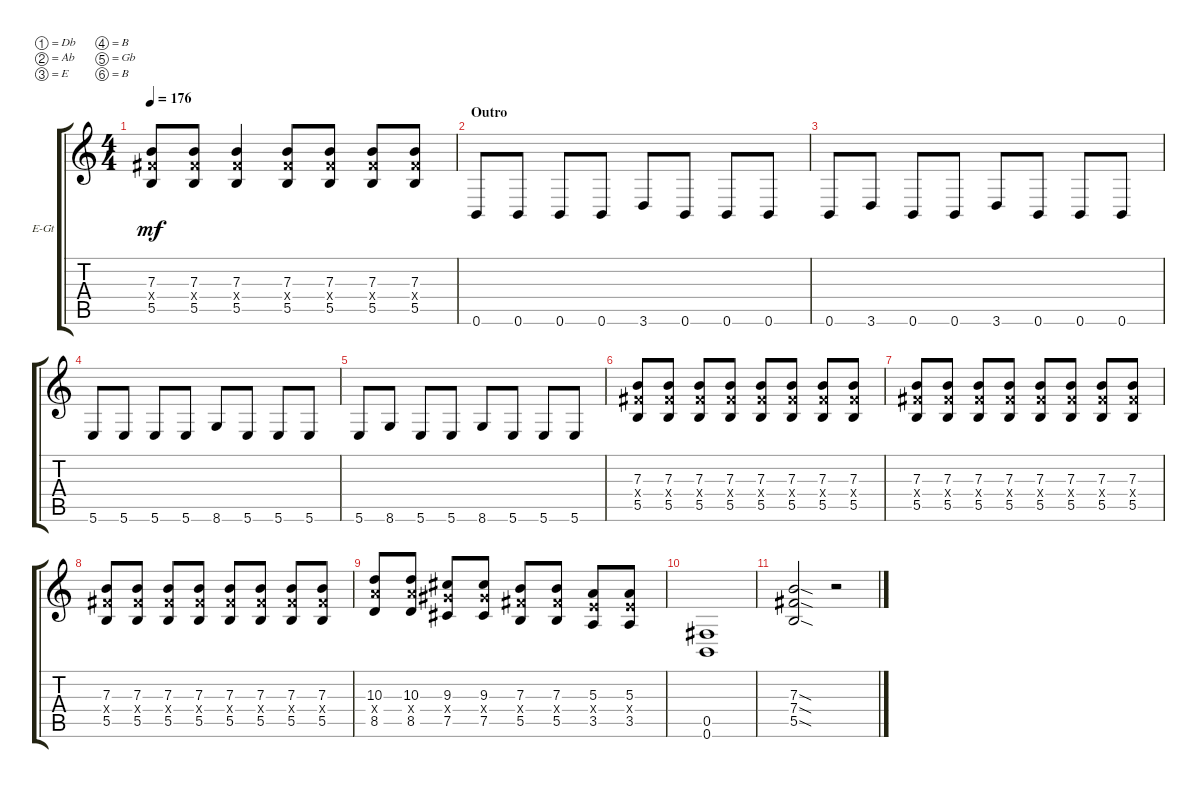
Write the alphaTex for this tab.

\defaultSystemsLayout 4
\bracketExtendMode groupsimilarinstruments
\firstSystemTrackNameOrientation horizontal
\otherSystemsTrackNameOrientation horizontal
\track ("Серж" "E-Gt") {instrument distortionguitar}
\staff {score tabs}
\tuning (Db4 Ab3 E3 B2 Gb2 B1)
\ts (4 4)
\tempo 176
\clef g2
\ks c
(5.5{t} 7.3{t} 7.4{x t}).8{dy mf} (5.5 7.3 7.4{x}).8 (5.5 7.3 7.4{x}).4 (5.5 7.3 7.4{x}).8 (5.5 7.3 7.4{x}).8 (5.5 7.3 7.4{x}).8 (5.5 7.3 7.4{x}).8 |
\section ("" "Outro")
0.6.8 0.6.8 0.6.8 0.6.8 3.6.8 0.6.8 0.6.8 0.6.8 |
0.6.8 3.6.8 0.6.8 0.6.8 3.6.8 0.6.8 0.6.8 0.6.8 |
5.6.8 5.6.8 5.6.8 5.6.8 8.6.8 5.6.8 5.6.8 5.6.8 |
5.6.8 8.6.8 5.6.8 5.6.8 8.6.8 5.6.8 5.6.8 5.6.8 |
(5.5 7.3 7.4{x}).8 (5.5 7.3 7.4{x}).8 (5.5 7.3 7.4{x}).8 (5.5 7.3 7.4{x}).8 (5.5 7.3 7.4{x}).8 (5.5 7.3 7.4{x}).8 (5.5 7.3 7.4{x}).8 (5.5 7.3 7.4{x}).8 |
(5.5 7.3 7.4{x}).8 (5.5 7.3 7.4{x}).8 (5.5 7.3 7.4{x}).8 (5.5 7.3 7.4{x}).8 (5.5 7.3 7.4{x}).8 (5.5 7.3 7.4{x}).8 (5.5 7.3 7.4{x}).8 (5.5 7.3 7.4{x}).8 |
(5.5 7.3 7.4{x}).8 (5.5 7.3 7.4{x}).8 (5.5 7.3 7.4{x}).8 (5.5 7.3 7.4{x}).8 (5.5 7.3 7.4{x}).8 (5.5 7.3 7.4{x}).8 (5.5 7.3 7.4{x}).8 (5.5 7.3 7.4{x}).8 |
(8.5 10.4{x} 10.3).8 (8.5 10.4{x} 10.3).8 (7.5 9.4{x} 9.3).8 (7.5 9.4{x} 9.3).8 (5.5 7.3 7.4{x}).8 (5.5 7.4{x} 7.3).8 (3.5 5.3 5.4{x}).8 (3.5 5.4{x} 5.3).8 |
(0.6 0.5).1 |
(5.5{sod} 7.4{sod} 7.3{sod}).2 r.2
